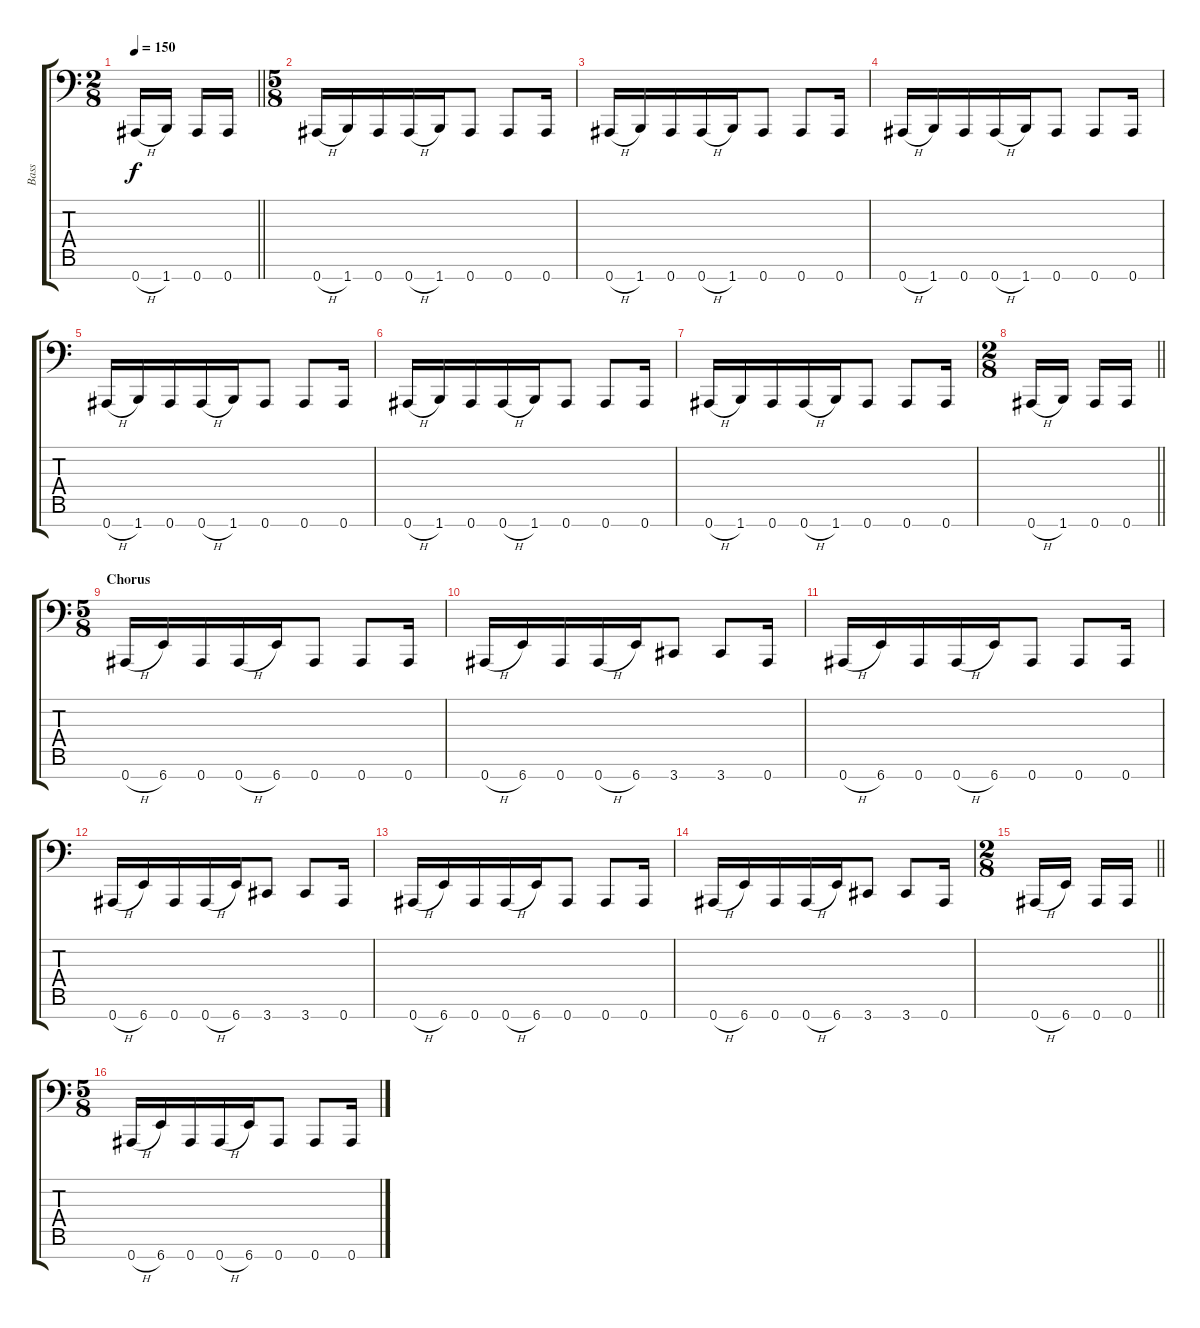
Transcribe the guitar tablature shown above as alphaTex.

\track ("Bass" "Bass") {instrument slapbass2}
\staff {score tabs}
\tuning (Eb3 Bb2 Gb2 Db2 Ab1 Eb1 Bb0) {hide}
\ts (2 8)
\tempo 150
\clef f4
\barLineRight lightlight
\ks c
0.7{h}.16{dy f} 1.7.16 0.7.16 0.7.16 |
\ts (5 8)
0.7{h}.16 1.7.16 0.7.16 0.7{h}.16 1.7.16 0.7.8 0.7.8 0.7.16 |
0.7{h}.16 1.7.16 0.7.16 0.7{h}.16 1.7.16 0.7.8 0.7.8 0.7.16 |
0.7{h}.16 1.7.16 0.7.16 0.7{h}.16 1.7.16 0.7.8 0.7.8 0.7.16 |
0.7{h}.16 1.7.16 0.7.16 0.7{h}.16 1.7.16 0.7.8 0.7.8 0.7.16 |
0.7{h}.16 1.7.16 0.7.16 0.7{h}.16 1.7.16 0.7.8 0.7.8 0.7.16 |
0.7{h}.16 1.7.16 0.7.16 0.7{h}.16 1.7.16 0.7.8 0.7.8 0.7.16 |
\ts (2 8)
\barLineRight lightlight
0.7{h}.16 1.7.16 0.7.16 0.7.16 |
\ts (5 8)
\section ("" "Chorus")
0.7{h}.16 6.7.16 0.7.16 0.7{h}.16 6.7.16 0.7.8 0.7.8 0.7.16 |
0.7{h}.16 6.7.16 0.7.16 0.7{h}.16 6.7.16 3.7.8 3.7.8 0.7.16 |
0.7{h}.16 6.7.16 0.7.16 0.7{h}.16 6.7.16 0.7.8 0.7.8 0.7.16 |
0.7{h}.16 6.7.16 0.7.16 0.7{h}.16 6.7.16 3.7.8 3.7.8 0.7.16 |
0.7{h}.16 6.7.16 0.7.16 0.7{h}.16 6.7.16 0.7.8 0.7.8 0.7.16 |
0.7{h}.16 6.7.16 0.7.16 0.7{h}.16 6.7.16 3.7.8 3.7.8 0.7.16 |
\ts (2 8)
\barLineRight lightlight
0.7{h}.16 6.7.16 0.7.16 0.7.16 |
\ts (5 8)
0.7{h}.16 6.7.16 0.7.16 0.7{h}.16 6.7.16 0.7.8 0.7.8 0.7.16
